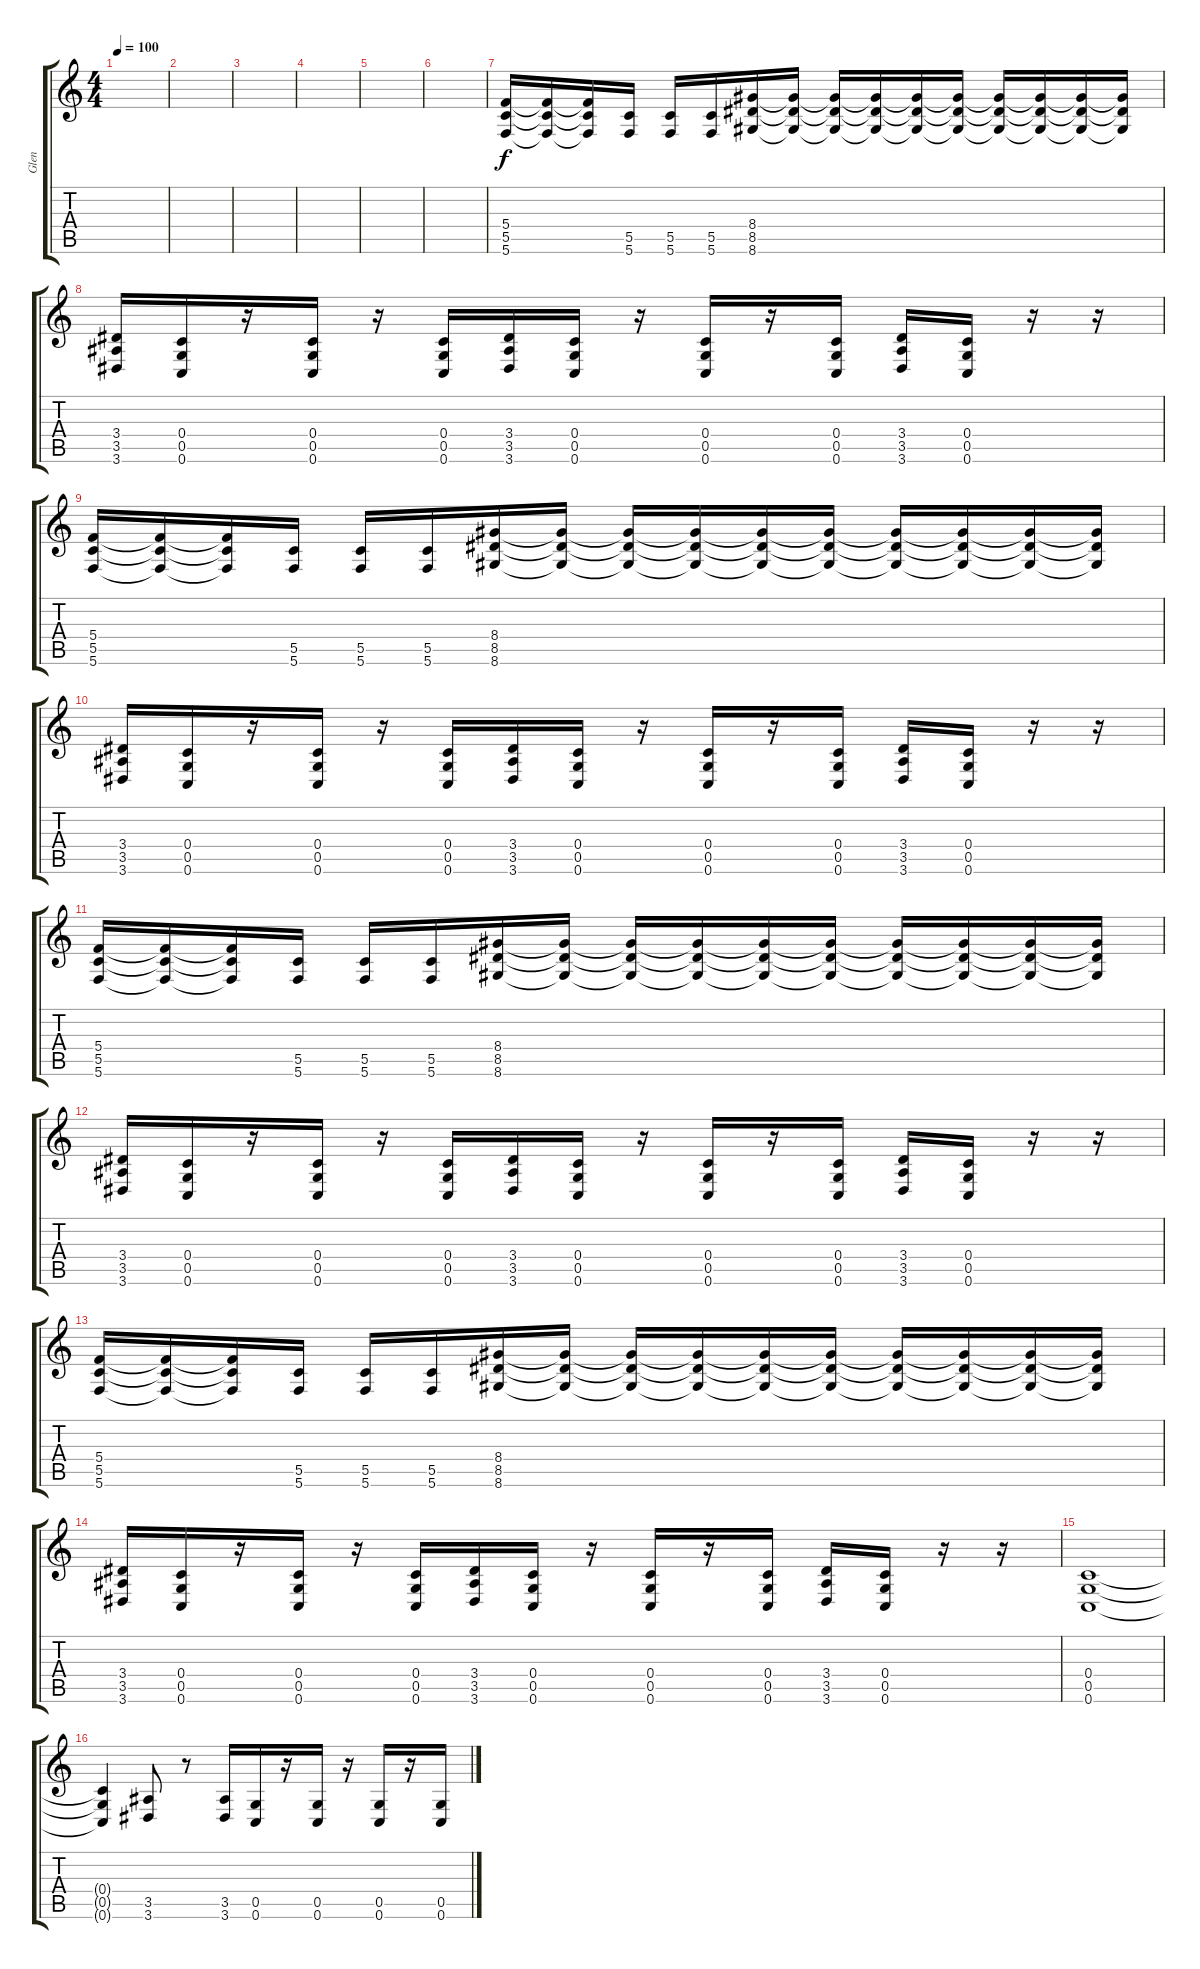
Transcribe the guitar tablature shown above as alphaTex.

\track ("Glen" "Glen") {instrument overdrivenguitar}
\staff {score tabs}
\tuning (D4 A3 F3 C3 G2 C2) {hide}
\ts (4 4)
\tempo 100
\clef g2
\ks c
|
|
|
|
|
|
(5.4 5.5 5.6).16 (5.4{t} 5.5{t} 5.6{t}).16 (5.4{t} 5.5{t} 5.6{t}).16 (5.5 5.6).16 (5.5 5.6).16 (5.5 5.6).16 (8.4 8.5 8.6).16 (8.4{t} 8.5{t} 8.6{t}).16 (8.4{t} 8.5{t} 8.6{t}).16 (8.4{t} 8.5{t} 8.6{t}).16 (8.4{t} 8.5{t} 8.6{t}).16 (8.4{t} 8.5{t} 8.6{t}).16 (8.4{t} 8.5{t} 8.6{t}).16 (8.4{t} 8.5{t} 8.6{t}).16 (8.4{t} 8.5{t} 8.6{t}).16 (8.4{t} 8.5{t} 8.6{t}).16 |
(3.4 3.5 3.6).16 (0.4 0.5 0.6).16 r.16 (0.4 0.5 0.6).16 r.16 (0.4 0.5 0.6).16 (3.4 3.5 3.6).16 (0.4 0.5 0.6).16 r.16 (0.4 0.5 0.6).16 r.16 (0.4 0.5 0.6).16 (3.4 3.5 3.6).16 (0.4 0.5 0.6).16 r.16 r.16 |
(5.4 5.5 5.6).16 (5.4{t} 5.5{t} 5.6{t}).16 (5.4{t} 5.5{t} 5.6{t}).16 (5.5 5.6).16 (5.5 5.6).16 (5.5 5.6).16 (8.4 8.5 8.6).16 (8.4{t} 8.5{t} 8.6{t}).16 (8.4{t} 8.5{t} 8.6{t}).16 (8.4{t} 8.5{t} 8.6{t}).16 (8.4{t} 8.5{t} 8.6{t}).16 (8.4{t} 8.5{t} 8.6{t}).16 (8.4{t} 8.5{t} 8.6{t}).16 (8.4{t} 8.5{t} 8.6{t}).16 (8.4{t} 8.5{t} 8.6{t}).16 (8.4{t} 8.5{t} 8.6{t}).16 |
(3.4 3.5 3.6).16 (0.4 0.5 0.6).16 r.16 (0.4 0.5 0.6).16 r.16 (0.4 0.5 0.6).16 (3.4 3.5 3.6).16 (0.4 0.5 0.6).16 r.16 (0.4 0.5 0.6).16 r.16 (0.4 0.5 0.6).16 (3.4 3.5 3.6).16 (0.4 0.5 0.6).16 r.16 r.16 |
(5.4 5.5 5.6).16 (5.4{t} 5.5{t} 5.6{t}).16 (5.4{t} 5.5{t} 5.6{t}).16 (5.5 5.6).16 (5.5 5.6).16 (5.5 5.6).16 (8.4 8.5 8.6).16 (8.4{t} 8.5{t} 8.6{t}).16 (8.4{t} 8.5{t} 8.6{t}).16 (8.4{t} 8.5{t} 8.6{t}).16 (8.4{t} 8.5{t} 8.6{t}).16 (8.4{t} 8.5{t} 8.6{t}).16 (8.4{t} 8.5{t} 8.6{t}).16 (8.4{t} 8.5{t} 8.6{t}).16 (8.4{t} 8.5{t} 8.6{t}).16 (8.4{t} 8.5{t} 8.6{t}).16 |
(3.4 3.5 3.6).16 (0.4 0.5 0.6).16 r.16 (0.4 0.5 0.6).16 r.16 (0.4 0.5 0.6).16 (3.4 3.5 3.6).16 (0.4 0.5 0.6).16 r.16 (0.4 0.5 0.6).16 r.16 (0.4 0.5 0.6).16 (3.4 3.5 3.6).16 (0.4 0.5 0.6).16 r.16 r.16 |
(5.4 5.5 5.6).16 (5.4{t} 5.5{t} 5.6{t}).16 (5.4{t} 5.5{t} 5.6{t}).16 (5.5 5.6).16 (5.5 5.6).16 (5.5 5.6).16 (8.4 8.5 8.6).16 (8.4{t} 8.5{t} 8.6{t}).16 (8.4{t} 8.5{t} 8.6{t}).16 (8.4{t} 8.5{t} 8.6{t}).16 (8.4{t} 8.5{t} 8.6{t}).16 (8.4{t} 8.5{t} 8.6{t}).16 (8.4{t} 8.5{t} 8.6{t}).16 (8.4{t} 8.5{t} 8.6{t}).16 (8.4{t} 8.5{t} 8.6{t}).16 (8.4{t} 8.5{t} 8.6{t}).16 |
(3.4 3.5 3.6).16 (0.4 0.5 0.6).16 r.16 (0.4 0.5 0.6).16 r.16 (0.4 0.5 0.6).16 (3.4 3.5 3.6).16 (0.4 0.5 0.6).16 r.16 (0.4 0.5 0.6).16 r.16 (0.4 0.5 0.6).16 (3.4 3.5 3.6).16 (0.4 0.5 0.6).16 r.16 r.16 |
(0.4 0.5 0.6).1 |
(0.4{t} 0.5{t} 0.6{t}).4 (3.5 3.6).8 r.8 (3.5 3.6).16 (0.5 0.6).16 r.16 (0.5 0.6).16 r.16 (0.5 0.6).16 r.16 (0.5 0.6).16
